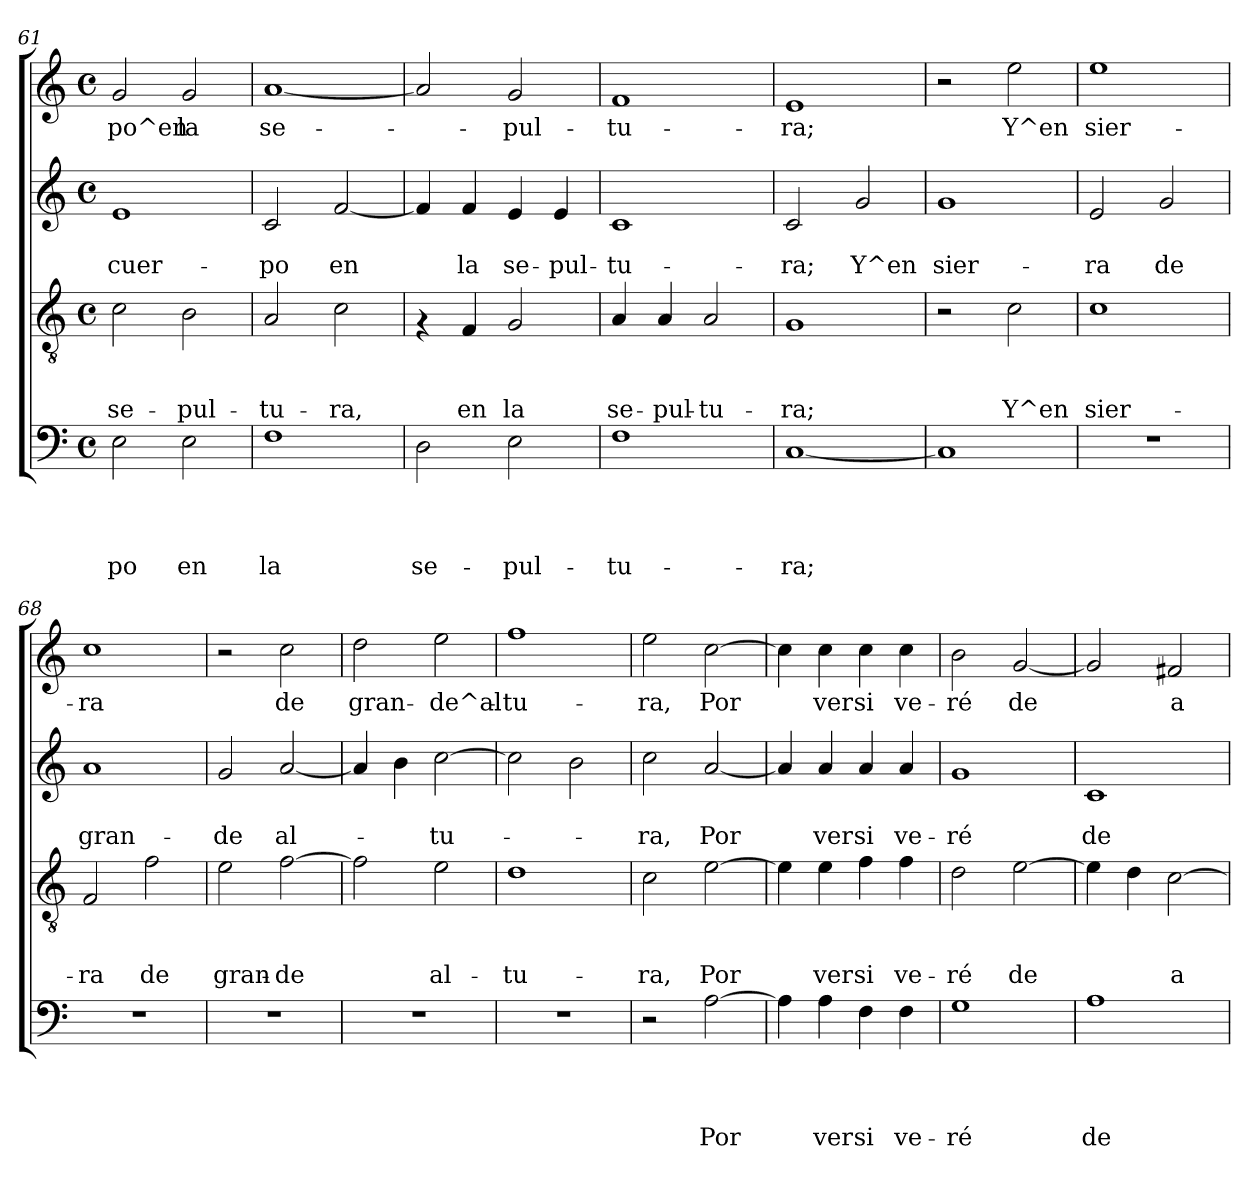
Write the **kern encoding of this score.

**kern	**text	**text	**text	**text	**kern	**text	**text	**text	**kern	**text	**text	**kern	**text
*part4	*part4	*part4	*part4	*part4	*part3	*part3	*part3	*part3	*part2	*part2	*part2	*part1	*part1
*staff4	*staff4	*staff4	*staff4	*staff4	*staff3	*staff3	*staff3	*staff3	*staff2	*staff2	*staff2	*staff1	*staff1
*clefF4	*	*	*	*	*clefGv2	*	*	*	*clefG2	*	*	*clefG2	*
*k[]	*	*	*	*	*k[]	*	*	*	*k[]	*	*	*k[]	*
*C:	*	*	*	*	*C:	*	*	*	*C:	*	*	*C:	*
*M4/4	*	*	*	*	*M4/4	*	*	*	*M4/4	*	*	*M4/4	*
*met(c)	*	*	*	*	*met(c)	*	*	*	*met(c)	*	*	*met(c)	*
=61	=61	=61	=61	=61	=61	=61	=61	=61	=61	=61	=61	=61	=61
!	!	!	!	!LO:LY:b	!	!	!	!LO:LY:b	!	!	!LO:LY:b	!	!LO:LY:b
2E\	.	.	.	-po	2c\	.	.	se-	1e	.	cuer-	2g/	-po^en
!	!	!	!	!LO:LY:b	!	!	!	!LO:LY:b	!	!	!	!	!LO:LY:b
2E\	.	.	.	en	2B\	.	.	-pul-	.	.	.	2g/	la
=62	=62	=62	=62	=62	=62	=62	=62	=62	=62	=62	=62	=62	=62
!	!	!	!	!LO:LY:b	!	!	!	!LO:LY:b	!	!	!LO:LY:b	!	!LO:LY:b
1F	.	.	.	la	2A/	.	.	-tu-	2c/	.	-po	[<1a	se-
!	!	!	!	!	!	!	!	!LO:LY:b	!	!	!LO:LY:b	!	!
.	.	.	.	.	2c\	.	.	-ra,	[<2f/	.	en	.	.
=63	=63	=63	=63	=63	=63	=63	=63	=63	=63	=63	=63	=63	=63
!	!	!	!	!LO:LY:b	!	!	!	!	!	!	!	!	!
2D\	.	.	.	se-	4rF	.	.	.	4f/]	.	.	2a/]	.
!	!	!	!	!	!	!	!	!LO:LY:b	!	!	!LO:LY:b	!	!
.	.	.	.	.	4F/	.	.	en	4f/	.	la	.	.
!	!	!	!	!LO:LY:b	!	!	!	!LO:LY:b	!	!	!LO:LY:b	!	!LO:LY:b
2E\	.	.	.	-pul-	2G/	.	.	la	4e/	.	se-	2g/	-pul-
!	!	!	!	!	!	!	!	!	!	!	!LO:LY:b	!	!
.	.	.	.	.	.	.	.	.	4e/	.	-pul-	.	.
=64	=64	=64	=64	=64	=64	=64	=64	=64	=64	=64	=64	=64	=64
!	!	!	!	!LO:LY:b	!	!	!	!LO:LY:b	!	!	!LO:LY:b	!	!LO:LY:b
1F	.	.	.	-tu-	4A/	.	.	se-	1c	.	-tu-	1f	-tu-
!	!	!	!	!	!	!	!	!LO:LY:b	!	!	!	!	!
.	.	.	.	.	4A/	.	.	-pul-	.	.	.	.	.
!	!	!	!	!	!	!	!	!LO:LY:b	!	!	!	!	!
.	.	.	.	.	2A/	.	.	-tu-	.	.	.	.	.
!!LO:PB:g=z
=65	=65	=65	=65	=65	=65	=65	=65	=65	=65	=65	=65	=65	=65
!	!	!	!	!LO:LY:b	!	!	!	!LO:LY:b	!	!	!LO:LY:b	!	!LO:LY:b
[<1C	.	.	.	-ra;	1G	.	.	-ra;	2c/	.	-ra;	1e	-ra;
!	!	!	!	!	!	!	!	!	!	!	!LO:LY:b	!	!
.	.	.	.	.	.	.	.	.	2g/	.	Y^en	.	.
=66	=66	=66	=66	=66	=66	=66	=66	=66	=66	=66	=66	=66	=66
!	!	!	!	!	!	!	!	!	!	!	!LO:LY:b	!	!
1C]	.	.	.	.	2r	.	.	.	1g	.	sier-	2r	.
!	!	!	!	!	!	!	!	!LO:LY:b	!	!	!	!	!LO:LY:b
.	.	.	.	.	2c\	.	.	Y^en	.	.	.	2ee\	Y^en
=67	=67	=67	=67	=67	=67	=67	=67	=67	=67	=67	=67	=67	=67
!	!	!	!	!	!	!	!	!LO:LY:b	!	!	!LO:LY:b	!	!LO:LY:b
1r	.	.	.	.	1c	.	.	sier-	2e/	.	-ra	1ee	sier-
!	!	!	!	!	!	!	!	!	!	!	!LO:LY:b	!	!
.	.	.	.	.	.	.	.	.	2g/	.	de	.	.
=68	=68	=68	=68	=68	=68	=68	=68	=68	=68	=68	=68	=68	=68
!	!	!	!	!	!	!	!	!LO:LY:b	!	!	!LO:LY:b	!	!LO:LY:b
1r	.	.	.	.	2F/	.	.	-ra	1a	.	gran-	1cc	-ra
!	!	!	!	!	!	!	!	!LO:LY:b	!	!	!	!	!
.	.	.	.	.	2f\	.	.	de	.	.	.	.	.
=69	=69	=69	=69	=69	=69	=69	=69	=69	=69	=69	=69	=69	=69
!	!	!	!	!	!	!	!	!LO:LY:b	!	!	!LO:LY:b	!	!
1r	.	.	.	.	2e\	.	.	gran-	2g/	.	-de	2r	.
!	!	!	!	!	!	!	!	!LO:LY:b	!	!	!LO:LY:b	!	!LO:LY:b
.	.	.	.	.	[>2f\	.	.	-de	[<2a/	.	al-	2cc\	de
=70	=70	=70	=70	=70	=70	=70	=70	=70	=70	=70	=70	=70	=70
!	!	!	!	!	!	!	!	!	!	!	!	!	!LO:LY:b
1r	.	.	.	.	2f\]	.	.	.	4a/]	.	.	2dd\	gran-
.	.	.	.	.	.	.	.	.	4b\	.	.	.	.
!	!	!	!	!	!	!	!	!LO:LY:b	!	!	!LO:LY:b	!	!LO:LY:b
.	.	.	.	.	2e\	.	.	al-	[>2cc\	.	-tu-	2ee\	-de^al-
=71	=71	=71	=71	=71	=71	=71	=71	=71	=71	=71	=71	=71	=71
!	!	!	!	!	!	!	!	!LO:LY:b	!	!	!	!	!LO:LY:b
1r	.	.	.	.	1d	.	.	-tu-	2cc\]	.	.	1ff	-tu-
.	.	.	.	.	.	.	.	.	2b\	.	.	.	.
=72	=72	=72	=72	=72	=72	=72	=72	=72	=72	=72	=72	=72	=72
!	!	!	!	!	!	!	!	!LO:LY:b	!	!	!LO:LY:b	!	!LO:LY:b
2r	.	.	.	.	2c\	.	.	-ra,	2cc\	.	-ra,	2ee\	-ra,
!	!	!	!	!LO:LY:b	!	!	!	!LO:LY:b	!	!	!LO:LY:b	!	!LO:LY:b
[>2A\	.	.	.	Por	[>2e\	.	.	Por	[<2a/	.	Por	[>2cc\	Por
=73	=73	=73	=73	=73	=73	=73	=73	=73	=73	=73	=73	=73	=73
4A\]	.	.	.	.	4e\]	.	.	.	4a/]	.	.	4cc\]	.
!	!	!	!	!LO:LY:b	!	!	!	!LO:LY:b	!	!	!LO:LY:b	!	!LO:LY:b
4A\	.	.	.	ver	4e\	.	.	ver	4a/	.	ver	4cc\	ver
!	!	!	!	!LO:LY:b	!	!	!	!LO:LY:b	!	!	!LO:LY:b	!	!LO:LY:b
4F\	.	.	.	si	4f\	.	.	si	4a/	.	si	4cc\	si
!	!	!	!	!LO:LY:b	!	!	!	!LO:LY:b	!	!	!LO:LY:b	!	!LO:LY:b
4F\	.	.	.	ve-	4f\	.	.	ve-	4a/	.	ve-	4cc\	ve-
!!LO:PB:g=z
=74	=74	=74	=74	=74	=74	=74	=74	=74	=74	=74	=74	=74	=74
!	!	!	!	!LO:LY:b	!	!	!	!LO:LY:b	!	!	!LO:LY:b	!	!LO:LY:b
1G	.	.	.	-ré	2d\	.	.	-ré	1g	.	-ré	2b\	-ré
!	!	!	!	!	!	!	!	!LO:LY:b	!	!	!	!	!LO:LY:b
.	.	.	.	.	[>2e\	.	.	de	.	.	.	[<2g/	de
=75	=75	=75	=75	=75	=75	=75	=75	=75	=75	=75	=75	=75	=75
!	!	!	!	!LO:LY:b	!	!	!	!	!	!	!LO:LY:b	!	!
1A	.	.	.	de	4e\]	.	.	.	1c	.	de	2g/]	.
.	.	.	.	.	4d\	.	.	.	.	.	.	.	.
!	!	!	!	!	!	!	!	!LO:LY:b	!	!	!	!	!LO:LY:b
.	.	.	.	.	[>2c\	.	.	a-	.	.	.	2f#X/	a-
=	=	=	=	=	=	=	=	=	=	=	=	=	=
*-	*-	*-	*-	*-	*-	*-	*-	*-	*-	*-	*-	*-	*-
